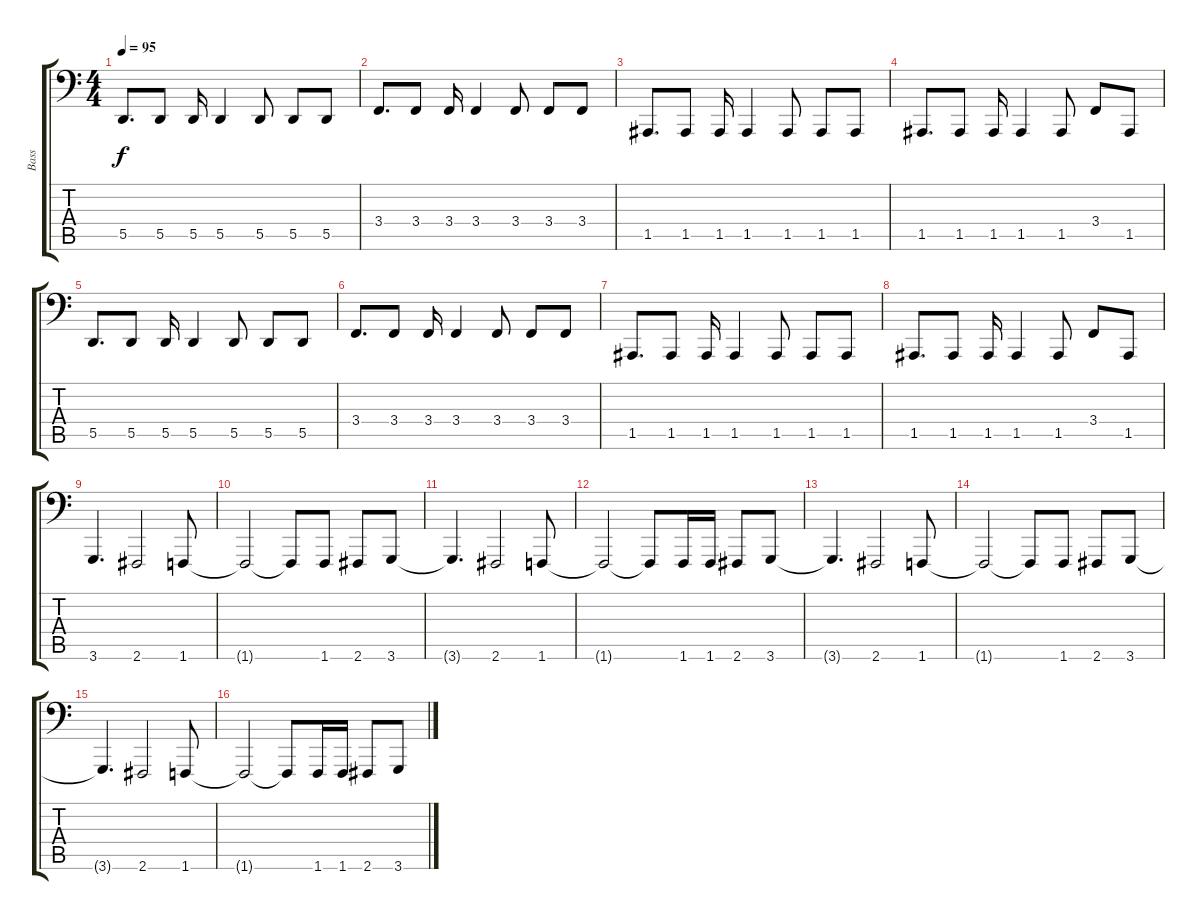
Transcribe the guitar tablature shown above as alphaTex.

\track ("Bass" "Bass") {instrument electricbassfinger}
\staff {score tabs}
\tuning (E2 B1 G1 D1 A0 E0) {hide}
\ts (4 4)
\tempo 95
\clef f4
\ks c
5.5.8{d dy f} 5.5.8 5.5.16 5.5.4 5.5.8 5.5.8 5.5.8 |
3.4.8{d} 3.4.8 3.4.16 3.4.4 3.4.8 3.4.8 3.4.8 |
1.5.8{d} 1.5.8 1.5.16 1.5.4 1.5.8 1.5.8 1.5.8 |
1.5.8{d} 1.5.8 1.5.16 1.5.4 1.5.8 3.4.8 1.5.8 |
5.5.8{d} 5.5.8 5.5.16 5.5.4 5.5.8 5.5.8 5.5.8 |
3.4.8{d} 3.4.8 3.4.16 3.4.4 3.4.8 3.4.8 3.4.8 |
1.5.8{d} 1.5.8 1.5.16 1.5.4 1.5.8 1.5.8 1.5.8 |
1.5.8{d} 1.5.8 1.5.16 1.5.4 1.5.8 3.4.8 1.5.8 |
3.6.4{d} 2.6.2 1.6.8 |
1.6{t}.2 1.6{t}.8 1.6.8 2.6.8 3.6.8 |
3.6{t}.4{d} 2.6.2 1.6.8 |
1.6{t}.2 1.6{t}.8 1.6.16 1.6.16 2.6.8 3.6.8 |
3.6{t}.4{d} 2.6.2 1.6.8 |
1.6{t}.2 1.6{t}.8 1.6.8 2.6.8 3.6.8 |
3.6{t}.4{d} 2.6.2 1.6.8 |
1.6{t}.2 1.6{t}.8 1.6.16 1.6.16 2.6.8 3.6.8
